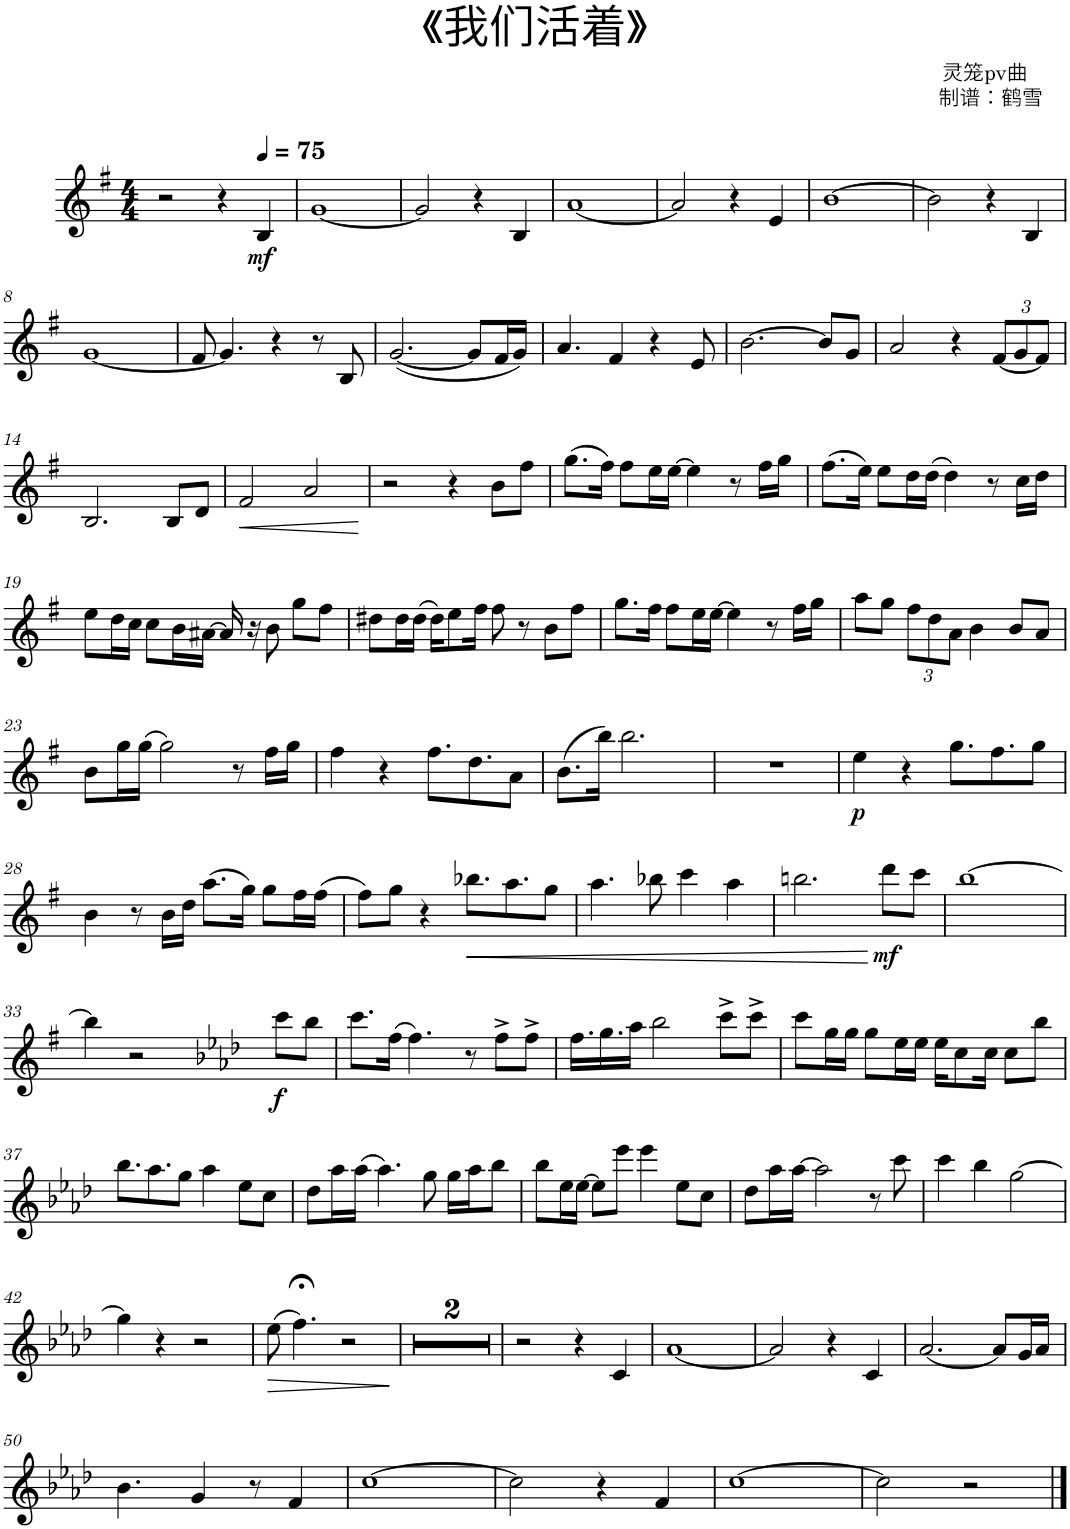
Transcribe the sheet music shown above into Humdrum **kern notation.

**kern	**dynam
*part1	*part1
*staff1	*staff1
*I"小提琴	*
*clefG2	*
*k[f#]	*
*M4/4	*
=1	=1
2r	.
4r	.
*MM75	*
!	!LO:DY:b
4B/	mf
=2	=2
[1g	.
=3	=3
2g/]	.
4r	.
4B/	.
=4	=4
[1a	.
=5	=5
2a/]	.
4r	.
4e/	.
=6	=6
[1b	.
=7	=7
2b\]	.
4r	.
4B/	.
!!LO:LB:g=z
=8	=8
[1g	.
=9	=9
8f#/	.
4.g/]	.
4r	.
8r	.
8B/	.
=10	=10
([2.g/	.
8g/L]	.
16f#/L	.
16g/JJ)	.
=11	=11
4.a/	.
4f#/	.
4r	.
8e/	.
=12	=12
[2.b\	.
8b/L]	.
8g/J	.
=13	=13
2a/	.
4r	.
*Xbrackettup	*
[12f#/L	.
12g/	.
12f#/J]	.
!!LO:LB:g=z
=14	=14
2.B/	.
8B/L	.
8d/J	.
=15	=15
!	!LO:HP:b
2f#/	<
2a/	.
.	[
=16	=16
2r	.
4r	.
8b\L	.
8ff#\J	.
=17	=17
(8.gg\L	.
16ff#\Jk)	.
8ff#\L	.
16ee\L	.
[16ee\JJ	.
4ee\]	.
8r	.
16ff#\LL	.
16gg\JJ	.
=18	=18
(8.ff#\L	.
16ee\Jk)	.
8ee\L	.
16dd\L	.
(16dd\JJ	.
4dd\)	.
8r	.
16cc\LL	.
16dd\JJ	.
!!LO:LB:g=z
=19	=19
8ee\L	.
16dd\L	.
16cc\JJ	.
8cc\L	.
16b\L	.
[16a#X\JJ	.
16a#/]	.
16r	.
8b\	.
8gg\L	.
8ff#\J	.
=20	=20
8dd#X\L	.
16dd#\L	.
(16dd#\JJ	.
16dd#\KL)	.
8ee\	.
16ff#\Jk	.
8ff#\	.
8r	.
8b\L	.
8ff#\J	.
=21	=21
8.gg\L	.
16ff#\Jk	.
8ff#\L	.
16ee\L	.
[16ee\JJ	.
4ee\]	.
8r	.
16ff#\LL	.
16gg\JJ	.
=22	=22
8aa\L	.
8gg\J	.
12ff#\L	.
12dd\	.
12a\J	.
4b\	.
8b/L	.
8a/J	.
!!LO:LB:g=z
=23	=23
8b\L	.
16gg\L	.
(16gg\JJ	.
2gg\)	.
8r	.
16ff#\LL	.
16gg\JJ	.
=24	=24
4ff#\	.
4r	.
8.ff#\L	.
8.dd\	.
8a\J	.
=25	=25
(8.b\L	.
16bb\Jk)	.
2.bb\	.
=26	=26
1r	.
=27	=27
!	!LO:DY:b
4ee\	p
4r	.
8.gg\L	.
8.ff#\	.
8gg\J	.
!!LO:LB:g=z
=28	=28
4b\	.
8r	.
16b\LL	.
16dd\JJ	.
(8.aa\L	.
16gg\Jk)	.
8gg\L	.
16ff#\L	.
(16ff#\JJ	.
=29	=29
8ff#\L)	.
8gg\J	.
4r	.
!	!LO:HP:b
8.bb-X\L	<
8.aa\	.
8gg\J	.
=30	=30
4.aa\	.
8bb-X\	.
4ccc\	.
4aa\	.
=31	=31
2.bbn\	.
!	!LO:DY:n=1:b
8ddd\L	[ mf
8ccc\J	.
=32	=32
[1bb	.
!!LO:LB:g=z
=33	=33
4bb\]	.
2r	.
!	!LO:DY:b
8ccc\L	f
8bb-\J	.
=34	=34
8.ccc\L	.
(16ff\Jk	.
4.ff\)	.
8r	.
8ff^\L	.
8ff^\J	.
=35	=35
16.ff\LL	.
16.gg\	.
16aa-\JJ	.
2bb-\	.
8ccc^\L	.
8ccc^\J	.
=36	=36
8ccc\L	.
16gg\L	.
16gg\JJ	.
8gg\L	.
16ee-\L	.
16ee-\JJ	.
16ee-\KL	.
8cc\	.
16cc\Jk	.
8cc\L	.
8bb-\J	.
!!LO:LB:g=z
=37	=37
8.bb-\L	.
8.aa-\	.
8gg\J	.
4aa-\	.
8ee-\L	.
8cc\J	.
=38	=38
8dd-\L	.
16aa-\L	.
(16aa-\JJ	.
4.aa-\)	.
8gg\	.
16gg\LL	.
16aa-\J	.
8bb-\J	.
=39	=39
8bb-\L	.
16ee-\L	.
[16ee-\JJ	.
8ee-\L]	.
8eee-\J	.
4eee-\	.
8ee-\L	.
8cc\J	.
=40	=40
8dd-\L	.
16aa-\L	.
[16aa-\JJ	.
2aa-\]	.
8r	.
8ccc\	.
=41	=41
4ccc\	.
4bb-\	.
[2gg\	.
!!LO:LB:g=z
=42	=42
4gg\]	.
4r	.
2r	.
=43	=43
!	!LO:HP:b
(8ee-\	>
4.ff;<\)	.
2r	.
.	]
=44	=44
1r	.
=45	=45
1r	.
=46	=46
2r	.
4r	.
4c/	.
=47	=47
[1a-	.
=48	=48
2a-/]	.
4r	.
4c/	.
=49	=49
[2.a-/	.
8a-/L]	.
16g/L	.
16a-/JJ	.
!!LO:LB:g=z
=50	=50
4.b-\	.
4g/	.
8r	.
4f/	.
=51	=51
[1cc	.
=52	=52
2cc\]	.
4r	.
4f/	.
=53	=53
[1cc	.
=	=
*-	*-
